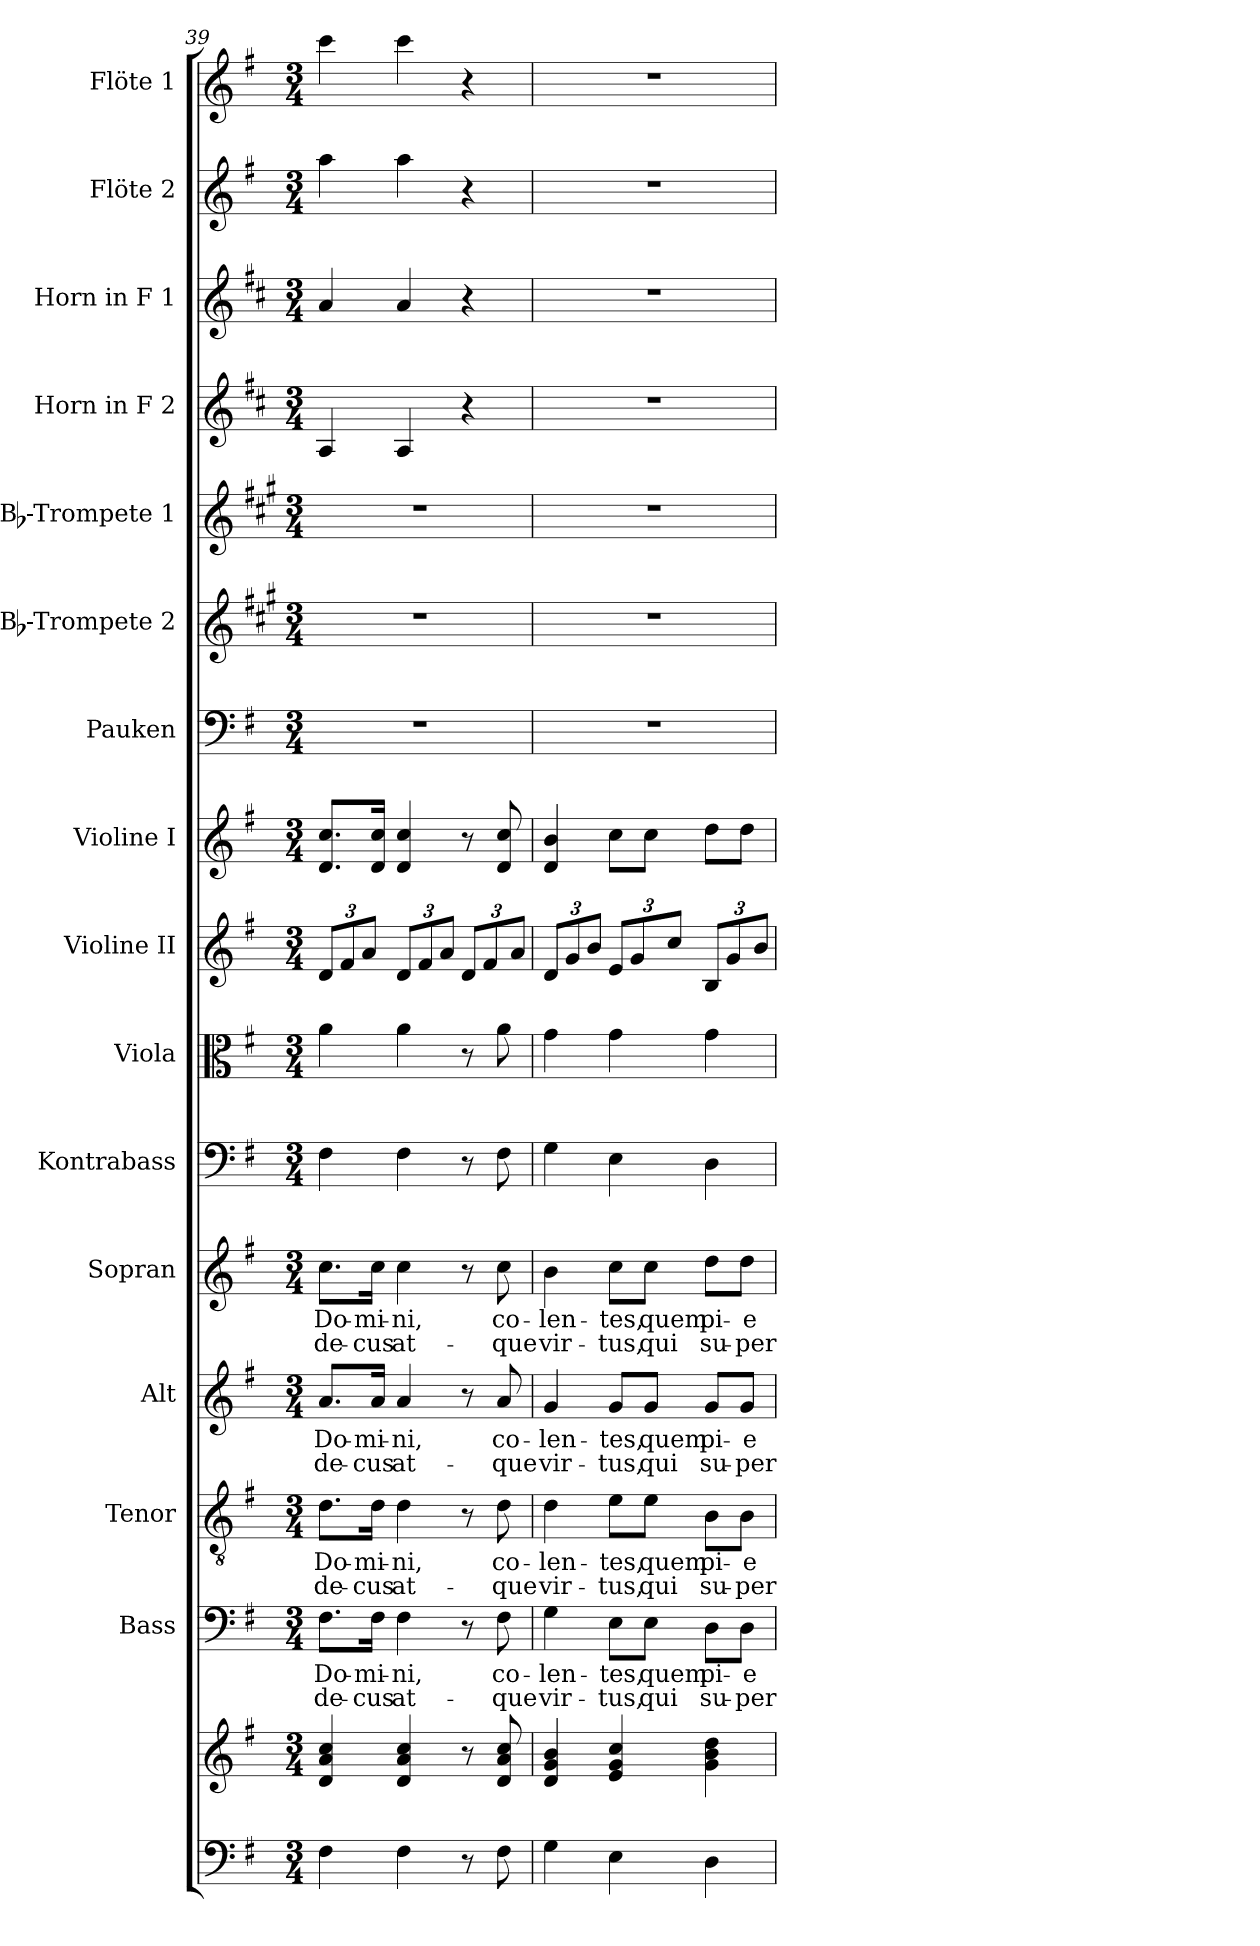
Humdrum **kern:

**kern	**kern	**kern	**text	**text	**kern	**text	**text	**kern	**text	**text	**kern	**text	**text	**kern	**kern	**kern	**kern	**kern	**kern	**kern	**kern	**kern	**kern	**kern
*part16	*part16	*part15	*part15	*part15	*part14	*part14	*part14	*part13	*part13	*part13	*part12	*part12	*part12	*part11	*part10	*part9	*part8	*part7	*part6	*part5	*part4	*part3	*part2	*part1
*staff17	*staff16	*staff15	*staff15	*staff15	*staff14	*staff14	*staff14	*staff13	*staff13	*staff13	*staff12	*staff12	*staff12	*staff11	*staff10	*staff9	*staff8	*staff7	*staff6	*staff5	*staff4	*staff3	*staff2	*staff1
*	*	*I"Bass	*	*	*I"Tenor	*	*	*I"Alt	*	*	*I"Sopran	*	*	*I"Kontrabass	*I"Viola	*I"Violine II	*I"Violine I	*I"Pauken	*I"Bb-Trompete 2	*I"Bb-Trompete 1	*I"Horn in F 2	*I"Horn in F 1	*I"Flöte 2	*I"Flöte 1
*	*	*I'B.	*	*	*I'T.	*	*	*I'A.	*	*	*I'S.	*	*	*I'Kb.	*I'Vla.	*I'Vl. II	*I'Vl. I	*I'Pk.	*I'Bb Trp. 2	*I'Bb Trp. 1	*	*	*I'Fl. 2	*I'Fl. 1
*clefF4	*clefG2	*clefF4	*	*	*clefGv2	*	*	*clefG2	*	*	*clefG2	*	*	*clefF4	*clefC3	*clefG2	*clefG2	*clefF4	*clefG2	*clefG2	*clefG2	*clefG2	*clefG2	*clefG2
*	*	*	*	*	*	*	*	*	*	*	*	*	*	*ITrd7c12	*	*	*	*	*ITrd1c2	*ITrd1c2	*ITrd4c7	*ITrd4c7	*	*
*k[f#]	*k[f#]	*k[f#]	*	*	*k[f#]	*	*	*k[f#]	*	*	*k[f#]	*	*	*k[f#]	*k[f#]	*k[f#]	*k[f#]	*k[f#]	*k[f#]	*k[f#]	*k[f#]	*k[f#]	*k[f#]	*k[f#]
*G:	*G:	*G:	*	*	*G:	*	*	*G:	*	*	*G:	*	*	*G:	*G:	*G:	*G:	*G:	*G:	*G:	*G:	*G:	*G:	*G:
*M3/4	*M3/4	*M3/4	*	*	*M3/4	*	*	*M3/4	*	*	*M3/4	*	*	*M3/4	*M3/4	*M3/4	*M3/4	*M3/4	*M3/4	*M3/4	*M3/4	*M3/4	*M3/4	*M3/4
=39	=39	=39	=39	=39	=39	=39	=39	=39	=39	=39	=39	=39	=39	=39	=39	=39	=39	=39	=39	=39	=39	=39	=39	=39
!	!	!	!LO:LY:b	!LO:LY:b	!	!LO:LY:b	!LO:LY:b	!	!LO:LY:b	!LO:LY:b	!	!LO:LY:b	!LO:LY:b	!	!	!	!	!	!	!	!	!	!	!
4F#\	4d/ 4a/ 4cc/	8.F#\L	Do-	de-	8.d\L	Do-	de-	8.a/L	Do-	de-	8.cc\L	Do-	de-	4FF#\	4a\	12d/L	8.d/ 8.cc/L	2.r	2.r	2.r	4D/	4d/	4aa\	4ccc\
.	.	.	.	.	.	.	.	.	.	.	.	.	.	.	.	12f#/	.	.	.	.	.	.	.	.
.	.	.	.	.	.	.	.	.	.	.	.	.	.	.	.	12a/J	.	.	.	.	.	.	.	.
!	!	!	!LO:LY:b	!LO:LY:b	!	!LO:LY:b	!LO:LY:b	!	!LO:LY:b	!LO:LY:b	!	!LO:LY:b	!LO:LY:b	!	!	!	!	!	!	!	!	!	!	!
.	.	16F#\Jk	-mi-	-cus	16d\Jk	-mi-	-cus	16a/Jk	-mi-	-cus	16cc\Jk	-mi-	-cus	.	.	.	16d/ 16cc/Jk	.	.	.	.	.	.	.
!	!	!	!LO:LY:b	!LO:LY:b	!	!LO:LY:b	!LO:LY:b	!	!LO:LY:b	!LO:LY:b	!	!LO:LY:b	!LO:LY:b	!	!	!	!	!	!	!	!	!	!	!
4F#\	4d/ 4a/ 4cc/	4F#\	-ni,	at-	4d\	-ni,	at-	4a/	-ni,	at-	4cc\	-ni,	at-	4FF#\	4a\	12d/L	4d/ 4cc/	.	.	.	4D/	4d/	4aa\	4ccc\
.	.	.	.	.	.	.	.	.	.	.	.	.	.	.	.	12f#/	.	.	.	.	.	.	.	.
.	.	.	.	.	.	.	.	.	.	.	.	.	.	.	.	12a/J	.	.	.	.	.	.	.	.
8r	8r	8r	.	.	8r	.	.	8r	.	.	8r	.	.	8r	8r	12d/L	8r	.	.	.	4r	4r	4r	4r
.	.	.	.	.	.	.	.	.	.	.	.	.	.	.	.	12f#/	.	.	.	.	.	.	.	.
!	!	!	!LO:LY:b	!LO:LY:b	!	!LO:LY:b	!LO:LY:b	!	!LO:LY:b	!LO:LY:b	!	!LO:LY:b	!LO:LY:b	!	!	!	!	!	!	!	!	!	!	!
8F#\	8d/ 8a/ 8cc/	8F#\	co-	-que	8d\	co-	-que	8a/	co-	-que	8cc\	co-	-que	8FF#\	8a\	.	8d/ 8cc/	.	.	.	.	.	.	.
.	.	.	.	.	.	.	.	.	.	.	.	.	.	.	.	12a/J	.	.	.	.	.	.	.	.
=40	=40	=40	=40	=40	=40	=40	=40	=40	=40	=40	=40	=40	=40	=40	=40	=40	=40	=40	=40	=40	=40	=40	=40	=40
!	!	!	!LO:LY:b	!LO:LY:b	!	!LO:LY:b	!LO:LY:b	!	!LO:LY:b	!LO:LY:b	!	!LO:LY:b	!LO:LY:b	!	!	!	!	!	!	!	!	!	!	!
4G\	4d/ 4g/ 4b/	4G\	-len-	vir-	4d\	-len-	vir-	4g/	-len-	vir-	4b\	-len-	vir-	4GG\	4g\	12d/L	4d/ 4b/	2.r	2.r	2.r	2.r	2.r	2.r	2.r
.	.	.	.	.	.	.	.	.	.	.	.	.	.	.	.	12g/	.	.	.	.	.	.	.	.
.	.	.	.	.	.	.	.	.	.	.	.	.	.	.	.	12b/J	.	.	.	.	.	.	.	.
!	!	!	!LO:LY:b	!LO:LY:b	!	!LO:LY:b	!LO:LY:b	!	!LO:LY:b	!LO:LY:b	!	!LO:LY:b	!LO:LY:b	!	!	!	!	!	!	!	!	!	!	!
4E\	4e/ 4g/ 4cc/	8E\L	-tes,	-tus,	8e\L	-tes,	-tus,	8g/L	-tes,	-tus,	8cc\L	-tes,	-tus,	4EE\	4g\	12e/L	8cc\L	.	.	.	.	.	.	.
.	.	.	.	.	.	.	.	.	.	.	.	.	.	.	.	12g/	.	.	.	.	.	.	.	.
!	!	!	!LO:LY:b	!LO:LY:b	!	!LO:LY:b	!LO:LY:b	!	!LO:LY:b	!LO:LY:b	!	!LO:LY:b	!LO:LY:b	!	!	!	!	!	!	!	!	!	!	!
.	.	8E\J	quem	qui	8e\J	quem	qui	8g/J	quem	qui	8cc\J	quem	qui	.	.	.	8cc\J	.	.	.	.	.	.	.
.	.	.	.	.	.	.	.	.	.	.	.	.	.	.	.	12cc/J	.	.	.	.	.	.	.	.
!	!	!	!LO:LY:b	!LO:LY:b	!	!LO:LY:b	!LO:LY:b	!	!LO:LY:b	!LO:LY:b	!	!LO:LY:b	!LO:LY:b	!	!	!	!	!	!	!	!	!	!	!
4D\	4g\ 4b\ 4dd\	8D\L	pi-	su-	8B\L	pi-	su-	8g/L	pi-	su-	8dd\L	pi-	su-	4DD\	4g\	12B/L	8dd\L	.	.	.	.	.	.	.
.	.	.	.	.	.	.	.	.	.	.	.	.	.	.	.	12g/	.	.	.	.	.	.	.	.
!	!	!	!LO:LY:b	!LO:LY:b	!	!LO:LY:b	!LO:LY:b	!	!LO:LY:b	!LO:LY:b	!	!LO:LY:b	!LO:LY:b	!	!	!	!	!	!	!	!	!	!	!
.	.	8D\J	-e	-per	8B\J	-e	-per	8g/J	-e	-per	8dd\J	-e	-per	.	.	.	8dd\J	.	.	.	.	.	.	.
.	.	.	.	.	.	.	.	.	.	.	.	.	.	.	.	12b/J	.	.	.	.	.	.	.	.
=	=	=	=	=	=	=	=	=	=	=	=	=	=	=	=	=	=	=	=	=	=	=	=	=
*-	*-	*-	*-	*-	*-	*-	*-	*-	*-	*-	*-	*-	*-	*-	*-	*-	*-	*-	*-	*-	*-	*-	*-	*-
